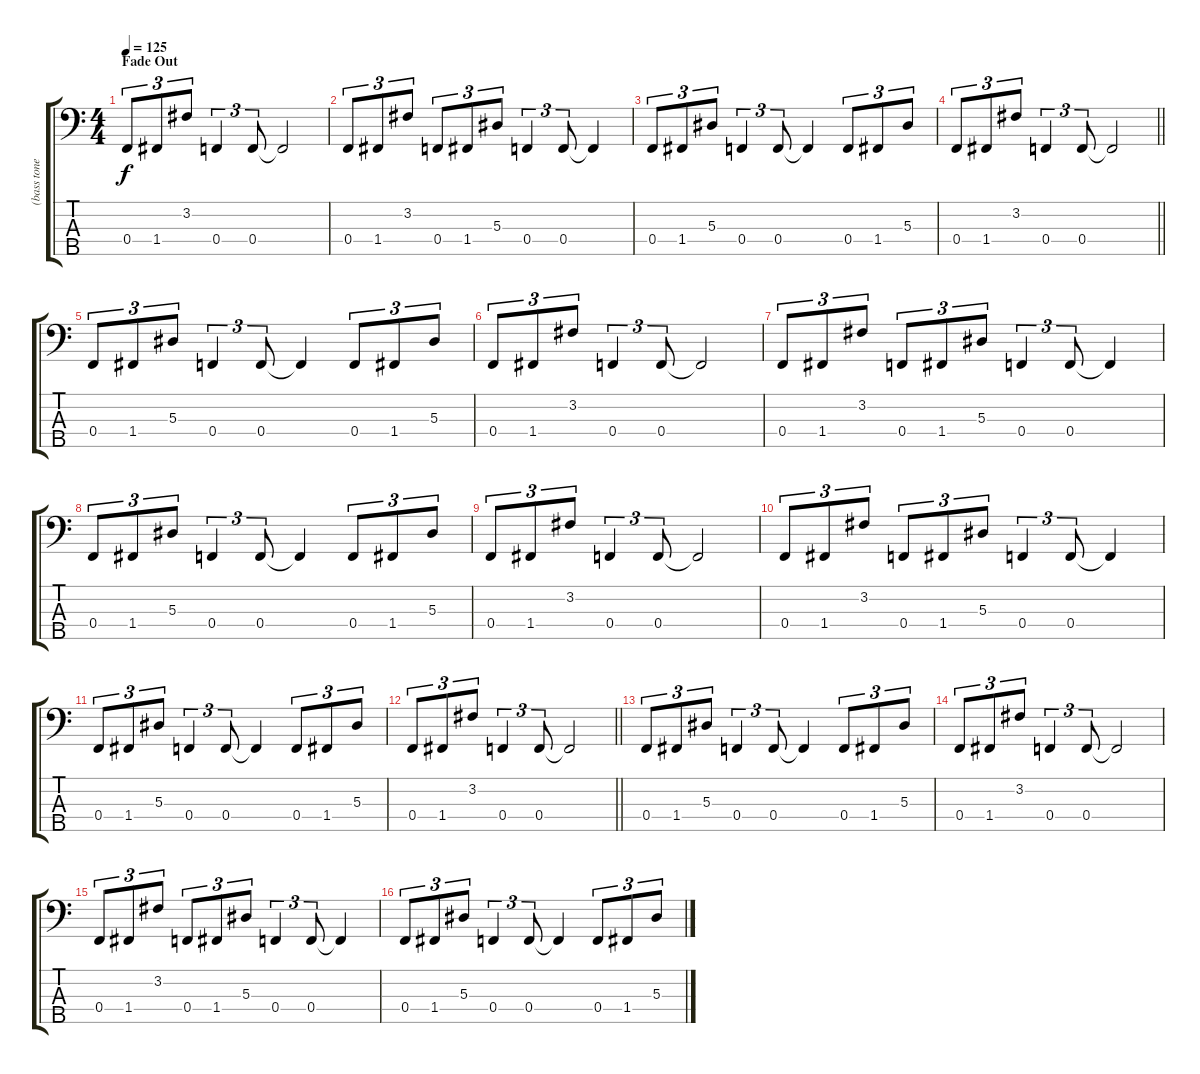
\track ("(bass tone)" "(bass tone") {instrument electricbasspick}
\staff {score tabs}
\tuning (Ab2 Eb2 Bb1 F1 C1) {hide}
\ts (4 4)
\section ("" "Fade Out")
\tempo 125
\clef f4
\ks c
0.4.8{tu (3 2) dy f volume 7} 1.4.8{tu (3 2)} 3.2.8{tu (3 2)} 0.4.4{tu (3 2)} 0.4.8{tu (3 2)} 0.4{t}.2 |
0.4.8{tu (3 2)} 1.4.8{tu (3 2)} 3.2.8{tu (3 2)} 0.4.8{tu (3 2)} 1.4.8{tu (3 2)} 5.3.8{tu (3 2)} 0.4.4{tu (3 2)} 0.4.8{tu (3 2)} 0.4{t}.4 |
0.4.8{tu (3 2)} 1.4.8{tu (3 2)} 5.3.8{tu (3 2)} 0.4.4{tu (3 2)} 0.4.8{tu (3 2)} 0.4{t}.4 0.4.8{tu (3 2)} 1.4.8{tu (3 2)} 5.3.8{tu (3 2)} |
\barLineRight lightlight
0.4.8{tu (3 2)} 1.4.8{tu (3 2)} 3.2.8{tu (3 2)} 0.4.4{tu (3 2)} 0.4.8{tu (3 2)} 0.4{t}.2 |
0.4.8{tu (3 2) volume 6} 1.4.8{tu (3 2)} 5.3.8{tu (3 2)} 0.4.4{tu (3 2)} 0.4.8{tu (3 2)} 0.4{t}.4 0.4.8{tu (3 2)} 1.4.8{tu (3 2)} 5.3.8{tu (3 2)} |
0.4.8{tu (3 2)} 1.4.8{tu (3 2)} 3.2.8{tu (3 2)} 0.4.4{tu (3 2)} 0.4.8{tu (3 2)} 0.4{t}.2 |
0.4.8{tu (3 2)} 1.4.8{tu (3 2)} 3.2.8{tu (3 2)} 0.4.8{tu (3 2)} 1.4.8{tu (3 2)} 5.3.8{tu (3 2)} 0.4.4{tu (3 2)} 0.4.8{tu (3 2)} 0.4{t}.4 |
0.4.8{tu (3 2)} 1.4.8{tu (3 2)} 5.3.8{tu (3 2)} 0.4.4{tu (3 2)} 0.4.8{tu (3 2)} 0.4{t}.4 0.4.8{tu (3 2)} 1.4.8{tu (3 2)} 5.3.8{tu (3 2)} |
0.4.8{tu (3 2) volume 5} 1.4.8{tu (3 2)} 3.2.8{tu (3 2)} 0.4.4{tu (3 2)} 0.4.8{tu (3 2)} 0.4{t}.2 |
0.4.8{tu (3 2)} 1.4.8{tu (3 2)} 3.2.8{tu (3 2)} 0.4.8{tu (3 2)} 1.4.8{tu (3 2)} 5.3.8{tu (3 2)} 0.4.4{tu (3 2)} 0.4.8{tu (3 2)} 0.4{t}.4 |
0.4.8{tu (3 2)} 1.4.8{tu (3 2)} 5.3.8{tu (3 2)} 0.4.4{tu (3 2)} 0.4.8{tu (3 2)} 0.4{t}.4 0.4.8{tu (3 2)} 1.4.8{tu (3 2)} 5.3.8{tu (3 2)} |
\barLineRight lightlight
0.4.8{tu (3 2)} 1.4.8{tu (3 2)} 3.2.8{tu (3 2)} 0.4.4{tu (3 2)} 0.4.8{tu (3 2)} 0.4{t}.2 |
0.4.8{tu (3 2) volume 4} 1.4.8{tu (3 2)} 5.3.8{tu (3 2)} 0.4.4{tu (3 2)} 0.4.8{tu (3 2)} 0.4{t}.4 0.4.8{tu (3 2)} 1.4.8{tu (3 2)} 5.3.8{tu (3 2)} |
0.4.8{tu (3 2)} 1.4.8{tu (3 2)} 3.2.8{tu (3 2)} 0.4.4{tu (3 2)} 0.4.8{tu (3 2)} 0.4{t}.2 |
0.4.8{tu (3 2)} 1.4.8{tu (3 2)} 3.2.8{tu (3 2)} 0.4.8{tu (3 2)} 1.4.8{tu (3 2)} 5.3.8{tu (3 2)} 0.4.4{tu (3 2)} 0.4.8{tu (3 2)} 0.4{t}.4 |
0.4.8{tu (3 2)} 1.4.8{tu (3 2)} 5.3.8{tu (3 2)} 0.4.4{tu (3 2)} 0.4.8{tu (3 2)} 0.4{t}.4 0.4.8{tu (3 2)} 1.4.8{tu (3 2)} 5.3.8{tu (3 2)}
